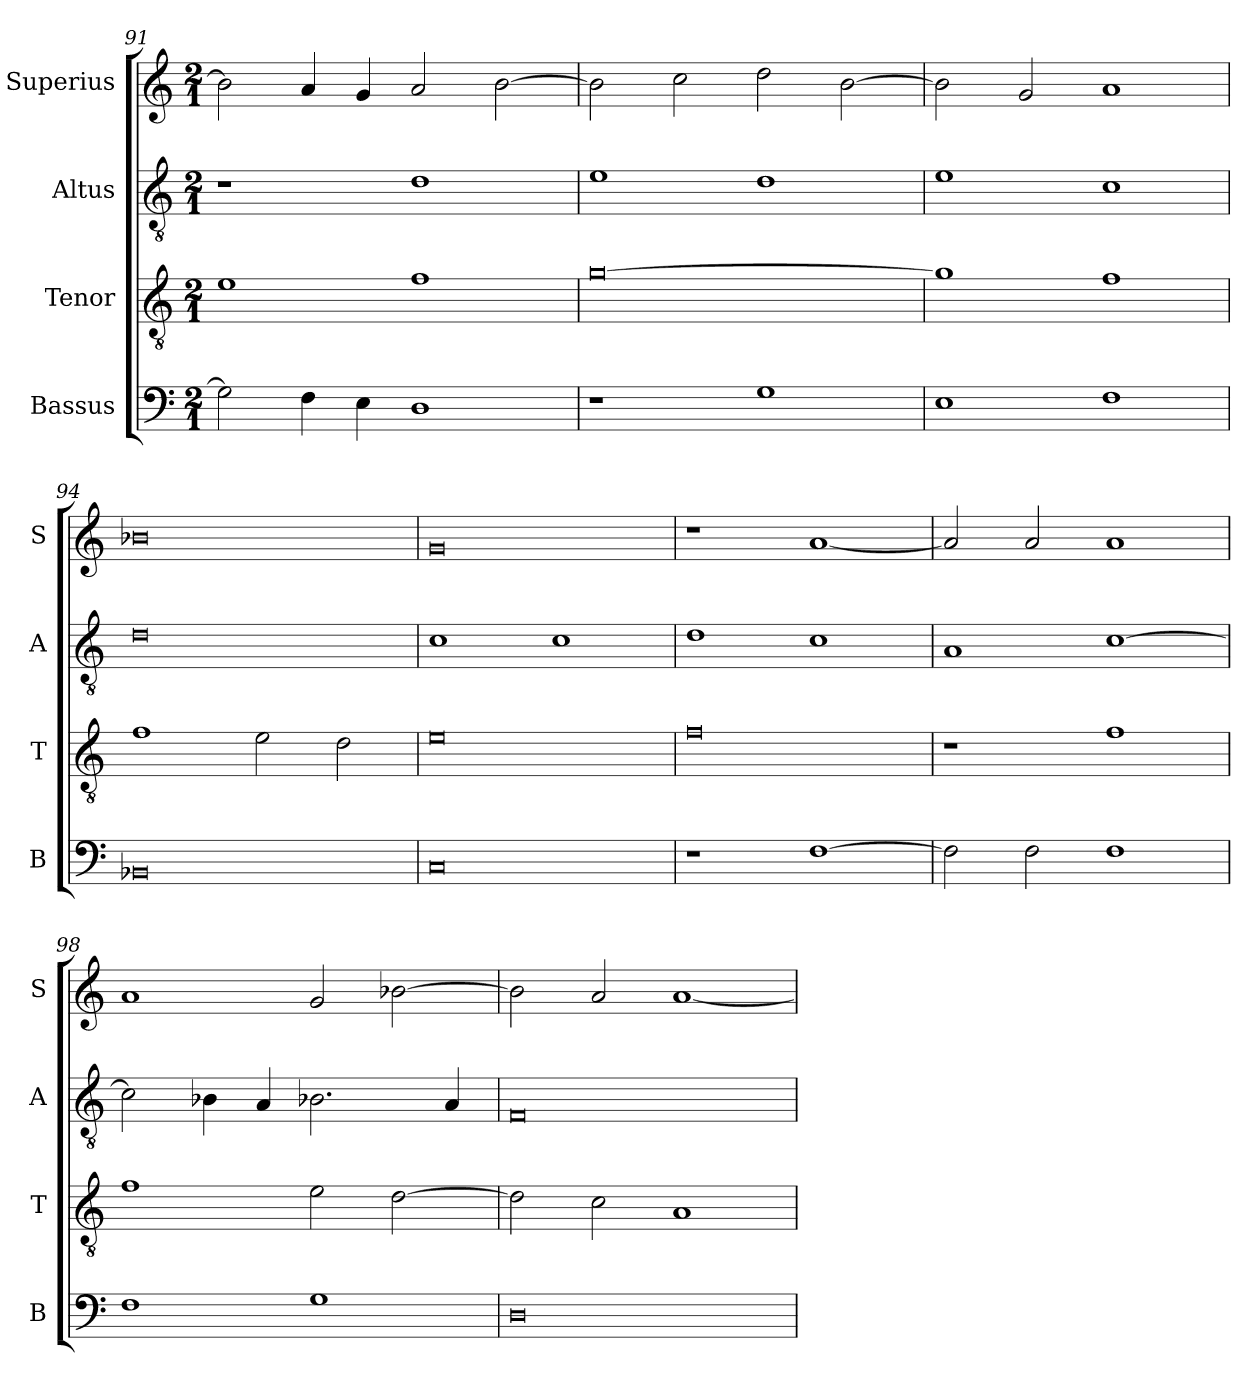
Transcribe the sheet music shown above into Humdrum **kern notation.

**kern	**kern	**kern	**kern
*part4	*part3	*part2	*part1
*staff4	*staff3	*staff2	*staff1
*I"Bassus	*I"Tenor	*I"Altus	*I"Superius
*I'B	*I'T	*I'A	*I'S
*clefF4	*clefGv2	*clefGv2	*clefG2
*k[]	*k[]	*k[]	*k[]
*M2/1	*M2/1	*M2/1	*M2/1
=91	=91	=91	=91
2G\]	1e	1r	2b\]
4F\	.	.	4a/
4E\	.	.	4g/
1D	1f	1d	2a/
.	.	.	[2b\
=92	=92	=92	=92
1r	[0g	1e	2b\]
.	.	.	2cc\
1G	.	1d	2dd\
.	.	.	[2b\
=93	=93	=93	=93
1E	1g]	1e	2b\]
.	.	.	2g/
1F	1f	1c	1a
=94	=94	=94	=94
0BB-X	1f	0d	0b-X
.	2e\	.	.
.	2d\	.	.
=95	=95	=95	=95
0C	0e	1c	0g
.	.	1c	.
=96	=96	=96	=96
1r	0f	1d	1r
[1F	.	1c	[1a
=97	=97	=97	=97
2F\]	1r	1A	2a/]
2F\	.	.	2a/
1F	1f	[1c	1a
=98	=98	=98	=98
1F	1f	2c\]	1a
.	.	4B-X\	.
.	.	4A/	.
1G	2e\	2.B-X\	2g/
.	[2d\	.	[2b-X\
.	.	4A/	.
=99	=99	=99	=99
0D	2d\]	0F	2b-\]
.	2c\	.	2a/
.	1A	.	[1a
=	=	=	=
*-	*-	*-	*-
